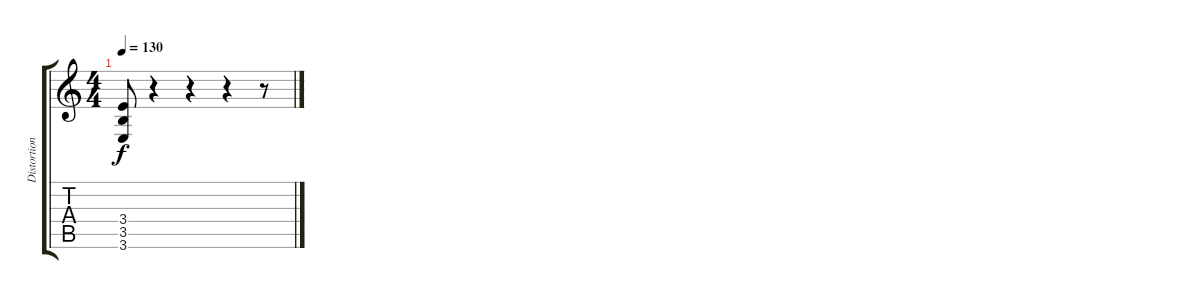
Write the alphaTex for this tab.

\track ("Distortion Guitar" "Distortion") {instrument distortionguitar}
\staff {score tabs}
\tuning (Eb4 Bb3 Gb3 Db3 Ab2 Db2) {hide}
\ts (4 4)
\tempo 130
\clef g2
\ks c
(3.4{t} 3.5{t} 3.6{t}).8{dy f} r.4 r.4 r.4 r.8
